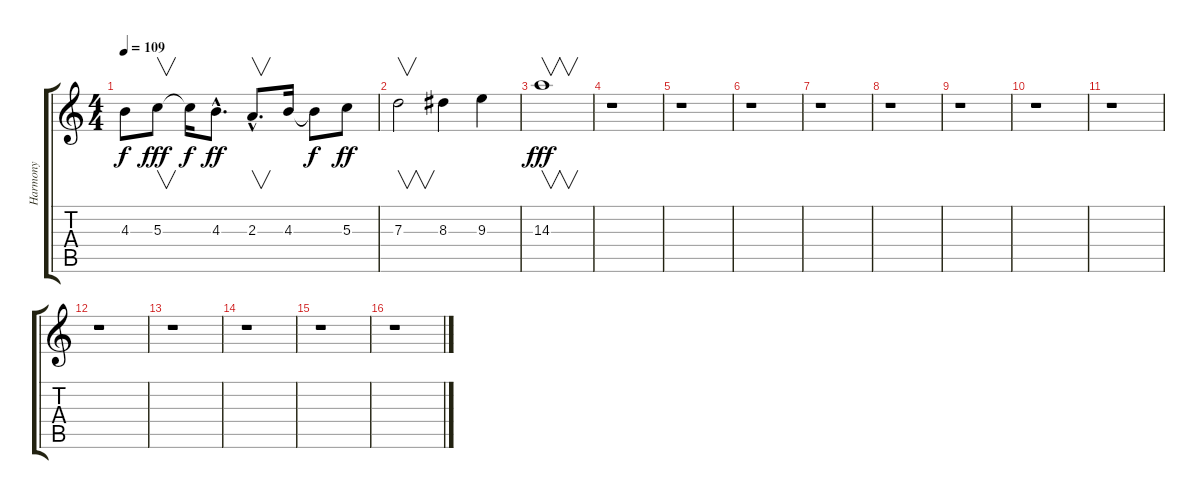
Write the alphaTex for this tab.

\track ("Harmony" "Harmony") {instrument overdrivenguitar}
\staff {score tabs}
\tuning (E4 B3 G3 D3 A2 E2) {hide}
\ts (4 4)
\tempo 109
\clef g2
\ks c
4.3{t}.8{dy f} 5.3.8{v dy fff} 5.3{t}.16{dy f} 4.3{hac}.8{d dy ff} 2.3{hac}.8{v d} 4.3.16 4.3{t}.8{dy f} 5.3.8{dy ff} |
7.3.2{v} 8.3.4 9.3.4 |
14.3.1{v dy fff} |
r.1 |
r.1 |
r.1 |
r.1 |
r.1 |
r.1 |
r.1 |
r.1 |
r.1 |
r.1 |
r.1 |
r.1 |
r.1
